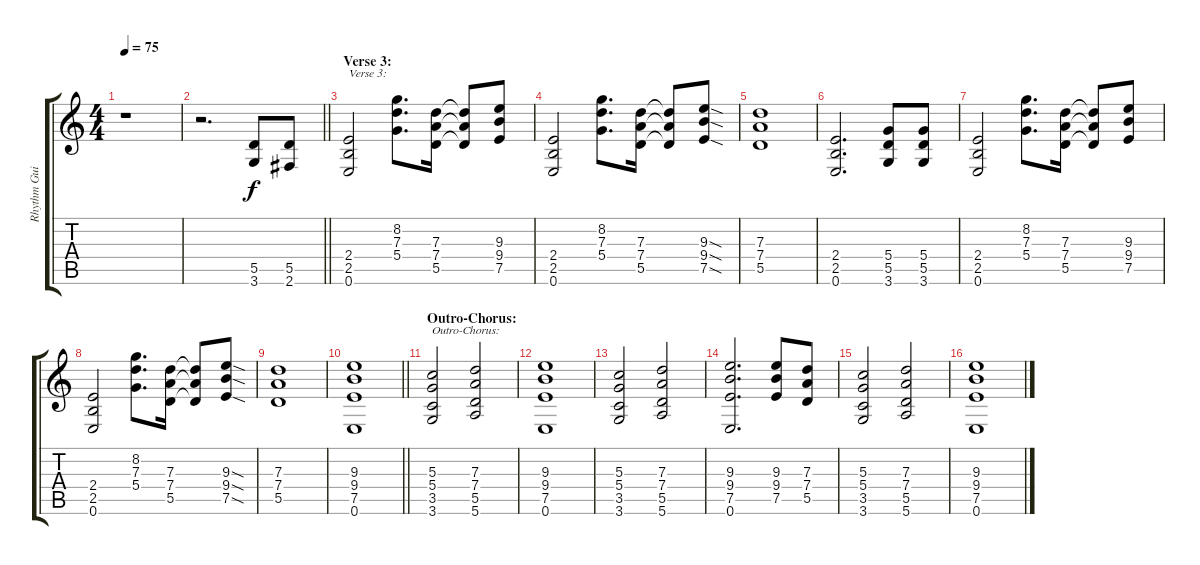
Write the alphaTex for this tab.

\track ("Rhythm Guitar 1" "Rhythm Gui") {instrument overdrivenguitar}
\staff {score tabs}
\tuning (E4 B3 G3 D3 A2 E2) {hide}
\ts (4 4)
\tempo 75
\clef g2
\ks c
r.1{dy f} |
\barLineRight lightlight
r.2{d} (5.5 3.6).8 (5.5 2.6).8 |
\section ("" "Verse 3:")
(2.4 2.5 0.6).2{txt "Verse 3:"} (8.2 7.3 5.4).8{d} (7.3 7.4 5.5).16 (7.3{t} 7.4{t} 5.5{t}).8 (9.3 9.4 7.5).8 |
(2.4 2.5 0.6).2 (8.2 7.3 5.4).8{d} (7.3 7.4 5.5).16 (7.3{t} 7.4{t} 5.5{t}).8 (9.3{sod} 9.4{sod} 7.5{sod}).8 |
(7.3 7.4 5.5).1 |
(2.4 2.5 0.6).2{d} (5.4 5.5 3.6).8 (5.4 5.5 3.6).8 |
(2.4 2.5 0.6).2 (8.2 7.3 5.4).8{d} (7.3 7.4 5.5).16 (7.3{t} 7.4{t} 5.5{t}).8 (9.3 9.4 7.5).8 |
(2.4 2.5 0.6).2 (8.2 7.3 5.4).8{d} (7.3 7.4 5.5).16 (7.3{t} 7.4{t} 5.5{t}).8 (9.3{sod} 9.4{sod} 7.5{sod}).8 |
(7.3 7.4 5.5).1 |
\barLineRight lightlight
(9.3 9.4 7.5 0.6).1 |
\section ("" "Outro-Chorus:")
(5.3 5.4 3.5 3.6).2{txt "Outro-Chorus:"} (7.3 7.4 5.5 5.6).2 |
(9.3 9.4 7.5 0.6).1 |
(5.3 5.4 3.5 3.6).2 (7.3 7.4 5.5 5.6).2 |
(9.3 9.4 7.5 0.6).2{d} (9.3 9.4 7.5).8 (7.3 7.4 5.5).8 |
(5.3 5.4 3.5 3.6).2 (7.3 7.4 5.5 5.6).2 |
(9.3 9.4 7.5 0.6).1
